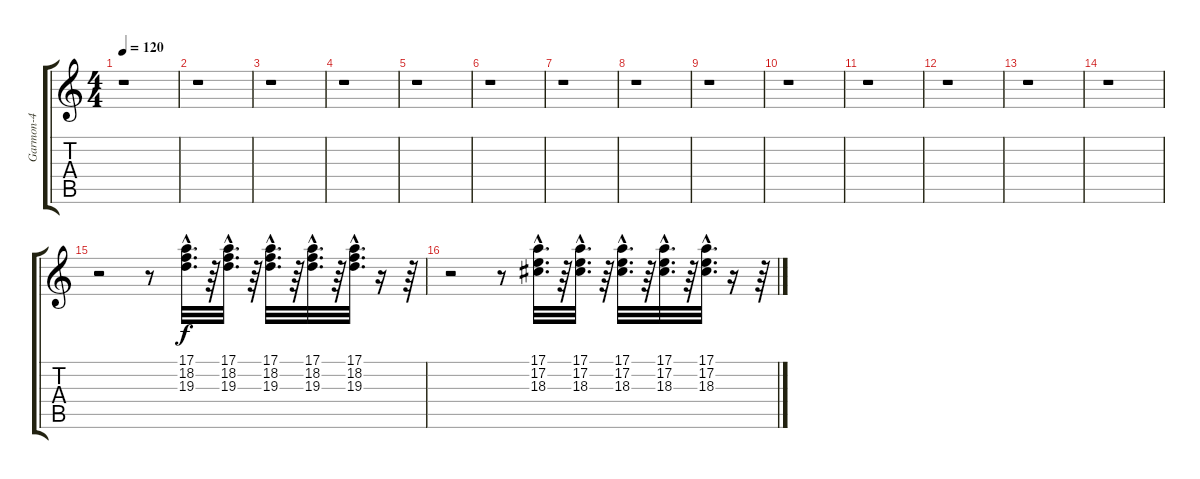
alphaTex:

\track ("Garmon-4" "Garmon-4") {instrument electricgrandpiano}
\staff {score tabs}
\tuning (E4 B3 G3 D3 A2 E2) {hide}
\ts (4 4)
\tempo 120
\clef g2
\ks c
r.1{dy f} |
r.1 |
r.1 |
r.1 |
r.1 |
r.1 |
r.1 |
r.1 |
r.1 |
r.1 |
r.1 |
r.1 |
r.1 |
r.1 |
r.2 r.8 (17.1{hac} 18.2{hac} 19.3{hac}).32{d} r.64 (17.1{hac} 18.2{hac} 19.3{hac}).32{d} r.64 (17.1{hac} 18.2{hac} 19.3{hac}).32{d} r.64 (17.1{hac} 18.2{hac} 19.3{hac}).32{d} r.64 (17.1{hac} 18.2{hac} 19.3{hac}).32{d} r.16 r.64 |
r.2 r.8 (17.1{hac} 17.2{hac} 18.3{hac}).32{d} r.64 (17.1{hac} 17.2{hac} 18.3{hac}).32{d} r.64 (17.1{hac} 17.2{hac} 18.3{hac}).32{d} r.64 (17.1{hac} 17.2{hac} 18.3{hac}).32{d} r.64 (17.1{hac} 17.2{hac} 18.3{hac}).32{d} r.16 r.64
